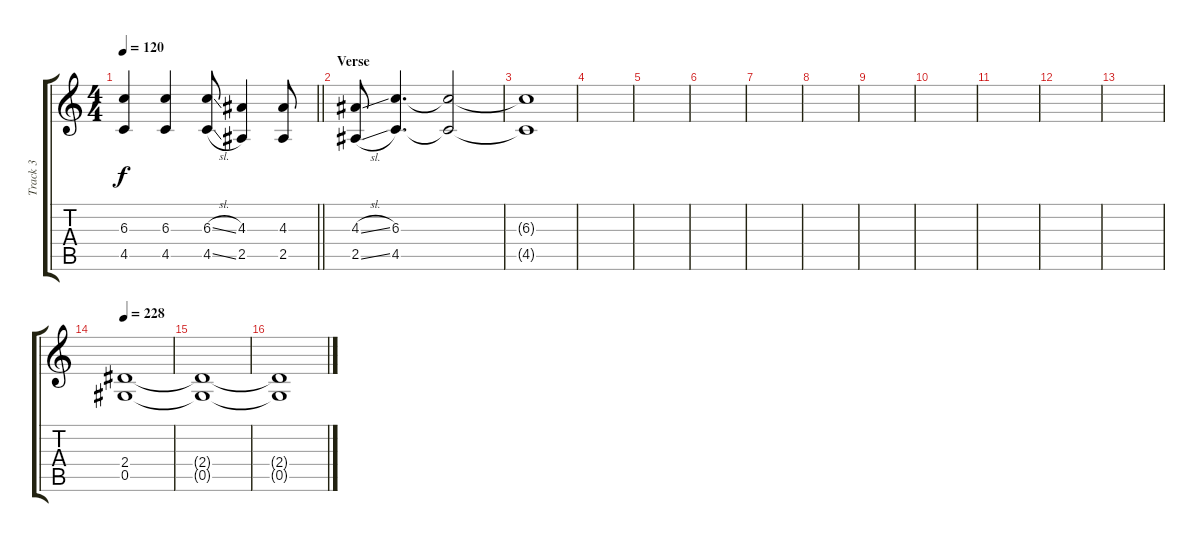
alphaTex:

\track ("Track 3" "Track 3") {instrument electricguitarjazz}
\staff {score tabs}
\tuning (Eb4 Bb3 Gb3 Db3 Ab2 Db2) {hide}
\ts (4 4)
\tempo 120
\clef g2
\barLineRight lightlight
\ks c
(6.3{t} 4.5{t}).4{dy f} (6.3 4.5).4 (6.3{sl} 4.5{sl}).8 (4.3 2.5).4 (4.3 2.5).8 |
\section ("" "Verse")
(4.3{sl} 2.5{sl}).8 (6.3 4.5).4{d} (6.3{t} 4.5{t}).2 |
(6.3{t} 4.5{t}).1 |
|
|
|
|
|
|
|
|
|
|
\tempo 228
(2.4 0.5).1{volume 14} |
(2.4{t} 0.5{t}).1 |
(2.4{t} 0.5{t}).1
